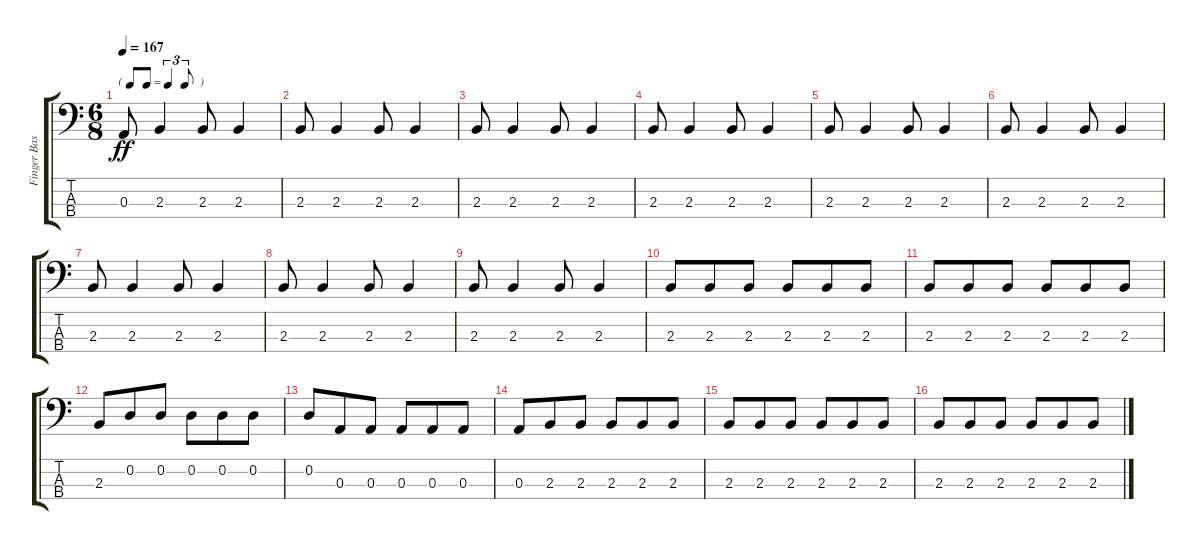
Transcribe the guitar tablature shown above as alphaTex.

\track ("Finger Bass LC" "Finger Bas") {instrument electricbassfinger}
\staff {score tabs}
\tuning (G2 D2 A1 E1) {hide}
\ts (6 8)
\tf triplet8th
\tempo 167
\clef f4
\ks c
0.3.8{dy ff} 2.3.4 2.3.8 2.3.4 |
2.3.8 2.3.4 2.3.8 2.3.4 |
2.3.8 2.3.4 2.3.8 2.3.4 |
2.3.8 2.3.4 2.3.8 2.3.4 |
2.3.8 2.3.4 2.3.8 2.3.4 |
2.3.8 2.3.4 2.3.8 2.3.4 |
2.3.8 2.3.4 2.3.8 2.3.4 |
2.3.8 2.3.4 2.3.8 2.3.4 |
2.3.8 2.3.4 2.3.8 2.3.4 |
2.3.8{instrument acousticbass} 2.3.8 2.3.8 2.3.8 2.3.8 2.3.8 |
2.3.8 2.3.8 2.3.8 2.3.8 2.3.8 2.3.8 |
2.3.8 0.2.8 0.2.8 0.2.8 0.2.8 0.2.8 |
0.2.8 0.3.8 0.3.8 0.3.8 0.3.8 0.3.8 |
0.3.8 2.3.8 2.3.8 2.3.8 2.3.8 2.3.8 |
2.3.8 2.3.8 2.3.8 2.3.8 2.3.8 2.3.8 |
2.3.8 2.3.8 2.3.8 2.3.8 2.3.8 2.3.8
